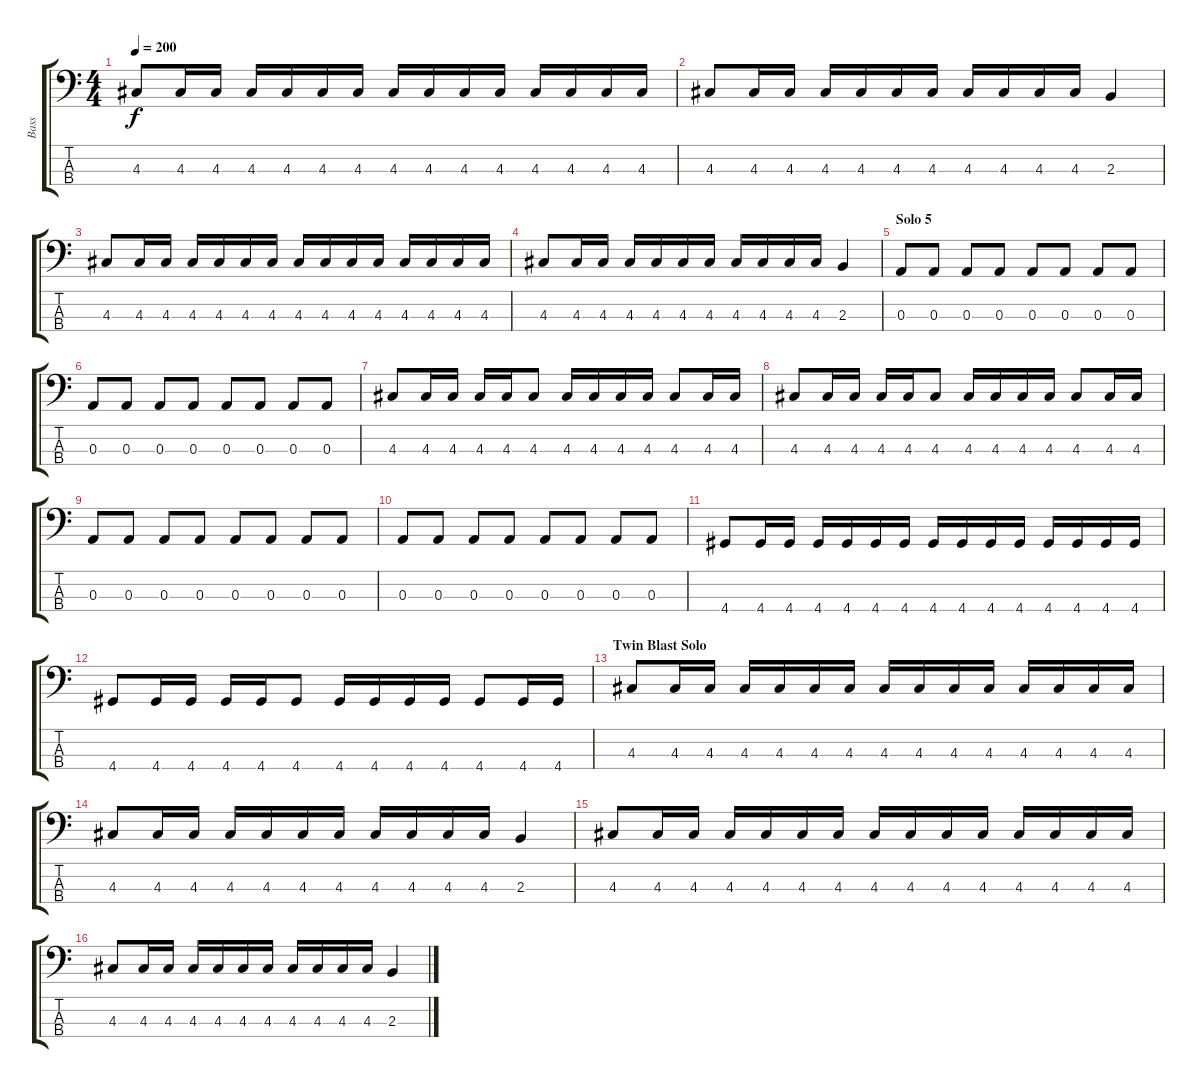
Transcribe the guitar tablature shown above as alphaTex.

\track ("Bass" "Bass") {instrument electricbassfinger}
\staff {score tabs}
\tuning (G2 D2 A1 E1) {hide}
\ts (4 4)
\tempo 200
\clef f4
\ks c
4.3.8{dy f} 4.3.16 4.3.16 4.3.16 4.3.16 4.3.16 4.3.16 4.3.16 4.3.16 4.3.16 4.3.16 4.3.16 4.3.16 4.3.16 4.3.16 |
4.3.8 4.3.16 4.3.16 4.3.16 4.3.16 4.3.16 4.3.16 4.3.16 4.3.16 4.3.16 4.3.16 2.3.4 |
4.3.8 4.3.16 4.3.16 4.3.16 4.3.16 4.3.16 4.3.16 4.3.16 4.3.16 4.3.16 4.3.16 4.3.16 4.3.16 4.3.16 4.3.16 |
4.3.8 4.3.16 4.3.16 4.3.16 4.3.16 4.3.16 4.3.16 4.3.16 4.3.16 4.3.16 4.3.16 2.3.4 |
\section ("" "Solo 5")
0.3.8 0.3.8 0.3.8 0.3.8 0.3.8 0.3.8 0.3.8 0.3.8 |
0.3.8 0.3.8 0.3.8 0.3.8 0.3.8 0.3.8 0.3.8 0.3.8 |
4.3.8 4.3.16 4.3.16 4.3.16 4.3.16 4.3.8 4.3.16 4.3.16 4.3.16 4.3.16 4.3.8 4.3.16 4.3.16 |
4.3.8 4.3.16 4.3.16 4.3.16 4.3.16 4.3.8 4.3.16 4.3.16 4.3.16 4.3.16 4.3.8 4.3.16 4.3.16 |
0.3.8 0.3.8 0.3.8 0.3.8 0.3.8 0.3.8 0.3.8 0.3.8 |
0.3.8 0.3.8 0.3.8 0.3.8 0.3.8 0.3.8 0.3.8 0.3.8 |
4.4.8 4.4.16 4.4.16 4.4.16 4.4.16 4.4.16 4.4.16 4.4.16 4.4.16 4.4.16 4.4.16 4.4.16 4.4.16 4.4.16 4.4.16 |
4.4.8 4.4.16 4.4.16 4.4.16 4.4.16 4.4.8 4.4.16 4.4.16 4.4.16 4.4.16 4.4.8 4.4.16 4.4.16 |
\section ("" "Twin Blast Solo")
4.3.8 4.3.16 4.3.16 4.3.16 4.3.16 4.3.16 4.3.16 4.3.16 4.3.16 4.3.16 4.3.16 4.3.16 4.3.16 4.3.16 4.3.16 |
4.3.8 4.3.16 4.3.16 4.3.16 4.3.16 4.3.16 4.3.16 4.3.16 4.3.16 4.3.16 4.3.16 2.3.4 |
4.3.8 4.3.16 4.3.16 4.3.16 4.3.16 4.3.16 4.3.16 4.3.16 4.3.16 4.3.16 4.3.16 4.3.16 4.3.16 4.3.16 4.3.16 |
4.3.8 4.3.16 4.3.16 4.3.16 4.3.16 4.3.16 4.3.16 4.3.16 4.3.16 4.3.16 4.3.16 2.3.4
